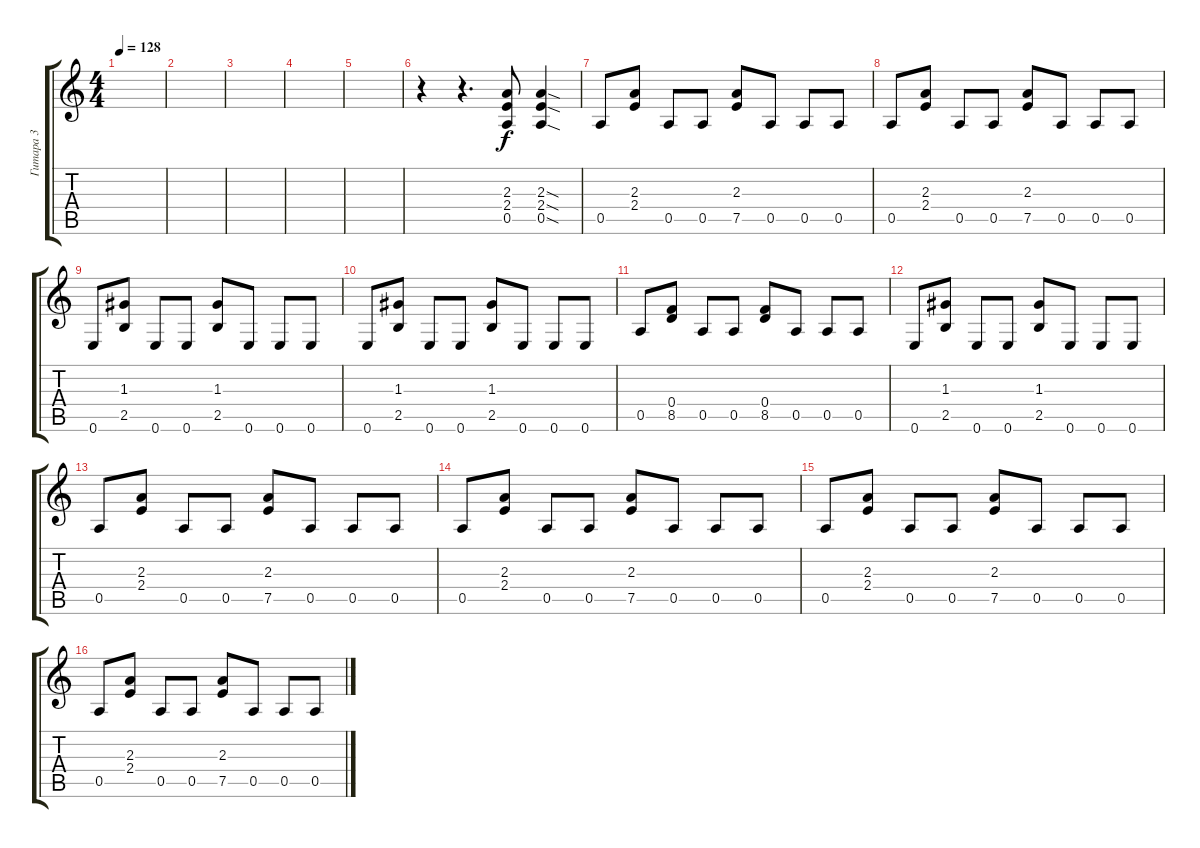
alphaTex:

\track ("Гитара 3" "Гитара 3") {instrument distortionguitar}
\staff {score tabs}
\tuning (E4 B3 G3 D3 A2 E2) {hide}
\ts (4 4)
\tempo 128
\clef g2
\ks c
|
|
|
|
|
r.4{volume 13} r.4{d} (2.3 2.4 0.5).8 (2.3{sod} 2.4{sod} 0.5{sod}).4 |
0.5.8 (2.3 2.4).8 0.5.8 0.5.8 (2.3 7.5).8 0.5.8 0.5.8 0.5.8 |
0.5.8 (2.3 2.4).8 0.5.8 0.5.8 (2.3 7.5).8 0.5.8 0.5.8 0.5.8 |
0.6.8 (1.3 2.5).8 0.6.8 0.6.8 (1.3 2.5).8 0.6.8 0.6.8 0.6.8 |
0.6.8 (1.3 2.5).8 0.6.8 0.6.8 (1.3 2.5).8 0.6.8 0.6.8 0.6.8 |
0.5.8 (0.4 8.5).8 0.5.8 0.5.8 (0.4 8.5).8 0.5.8 0.5.8 0.5.8 |
0.6.8 (1.3 2.5).8 0.6.8 0.6.8 (1.3 2.5).8 0.6.8 0.6.8 0.6.8 |
0.5.8 (2.3 2.4).8 0.5.8 0.5.8 (2.3 7.5).8 0.5.8 0.5.8 0.5.8 |
0.5.8 (2.3 2.4).8 0.5.8 0.5.8 (2.3 7.5).8 0.5.8 0.5.8 0.5.8 |
0.5.8 (2.3 2.4).8 0.5.8 0.5.8 (2.3 7.5).8 0.5.8 0.5.8 0.5.8 |
0.5.8 (2.3 2.4).8 0.5.8 0.5.8 (2.3 7.5).8 0.5.8 0.5.8 0.5.8
